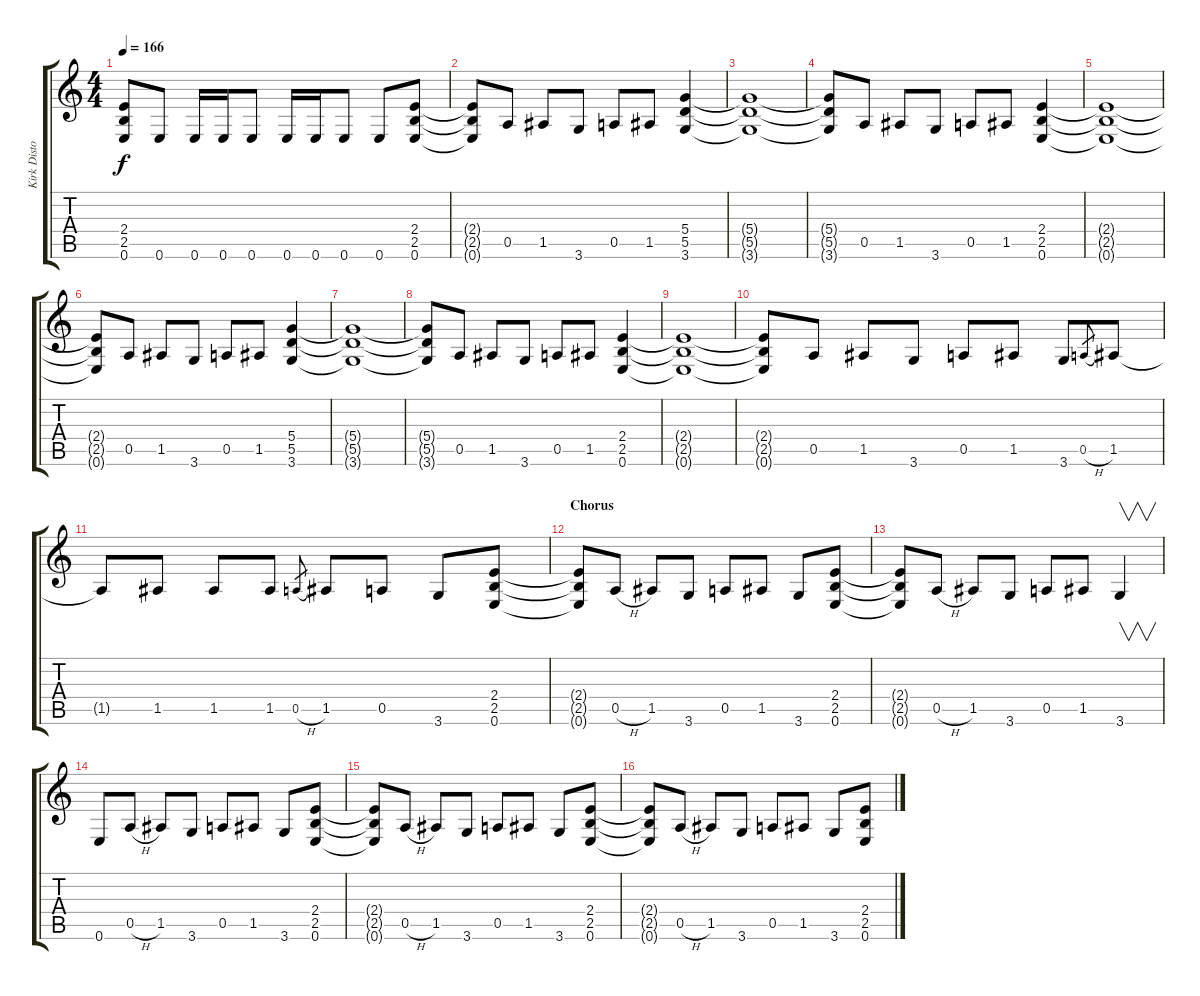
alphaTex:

\track ("Kirk Distortion Guitar" "Kirk Disto") {instrument distortionguitar}
\staff {score tabs}
\tuning (E4 B3 G3 D3 A2 E2) {hide}
\ts (4 4)
\tempo 166
\clef g2
\ks c
(2.4{t} 2.5{t} 0.6{t}).8{dy f} 0.6.8 0.6.16 0.6.16 0.6.8 0.6.16 0.6.16 0.6.8 0.6.8 (2.4 2.5 0.6).8 |
(2.4{t} 2.5{t} 0.6{t}).8 0.5.8 1.5.8 3.6.8 0.5.8 1.5.8 (5.4 5.5 3.6).4 |
(5.4{t} 5.5{t} 3.6{t}).1 |
(5.4{t} 5.5{t} 3.6{t}).8 0.5.8 1.5.8 3.6.8 0.5.8 1.5.8 (2.4 2.5 0.6).4 |
(2.4{t} 2.5{t} 0.6{t}).1 |
(2.4{t} 2.5{t} 0.6{t}).8 0.5.8 1.5.8 3.6.8 0.5.8 1.5.8 (5.4 5.5 3.6).4 |
(5.4{t} 5.5{t} 3.6{t}).1 |
(5.4{t} 5.5{t} 3.6{t}).8 0.5.8 1.5.8 3.6.8 0.5.8 1.5.8 (2.4 2.5 0.6).4 |
(2.4{t} 2.5{t} 0.6{t}).1 |
(2.4{t} 2.5{t} 0.6{t}).8 0.5.8 1.5.8 3.6.8 0.5.8 1.5.8 3.6.8 0.5{h}.8{gr} 1.5.8 |
1.5{t}.8 1.5.8 1.5.8 1.5.8 0.5{h}.8{gr} 1.5.8 0.5.8 3.6.8 (2.4 2.5 0.6).8 |
\section ("" "Chorus")
(2.4{t} 2.5{t} 0.6{t}).8 0.5{h}.8 1.5.8 3.6.8 0.5.8 1.5.8 3.6.8 (2.4 2.5 0.6).8 |
(2.4{t} 2.5{t} 0.6{t}).8 0.5{h}.8 1.5.8 3.6.8 0.5.8 1.5.8 3.6.4{v} |
0.6.8 0.5{h}.8 1.5.8 3.6.8 0.5.8 1.5.8 3.6.8 (2.4 2.5 0.6).8 |
(2.4{t} 2.5{t} 0.6{t}).8 0.5{h}.8 1.5.8 3.6.8 0.5.8 1.5.8 3.6.8 (2.4 2.5 0.6).8 |
(2.4{t} 2.5{t} 0.6{t}).8 0.5{h}.8 1.5.8 3.6.8 0.5.8 1.5.8 3.6.8 (2.4 2.5 0.6).8
